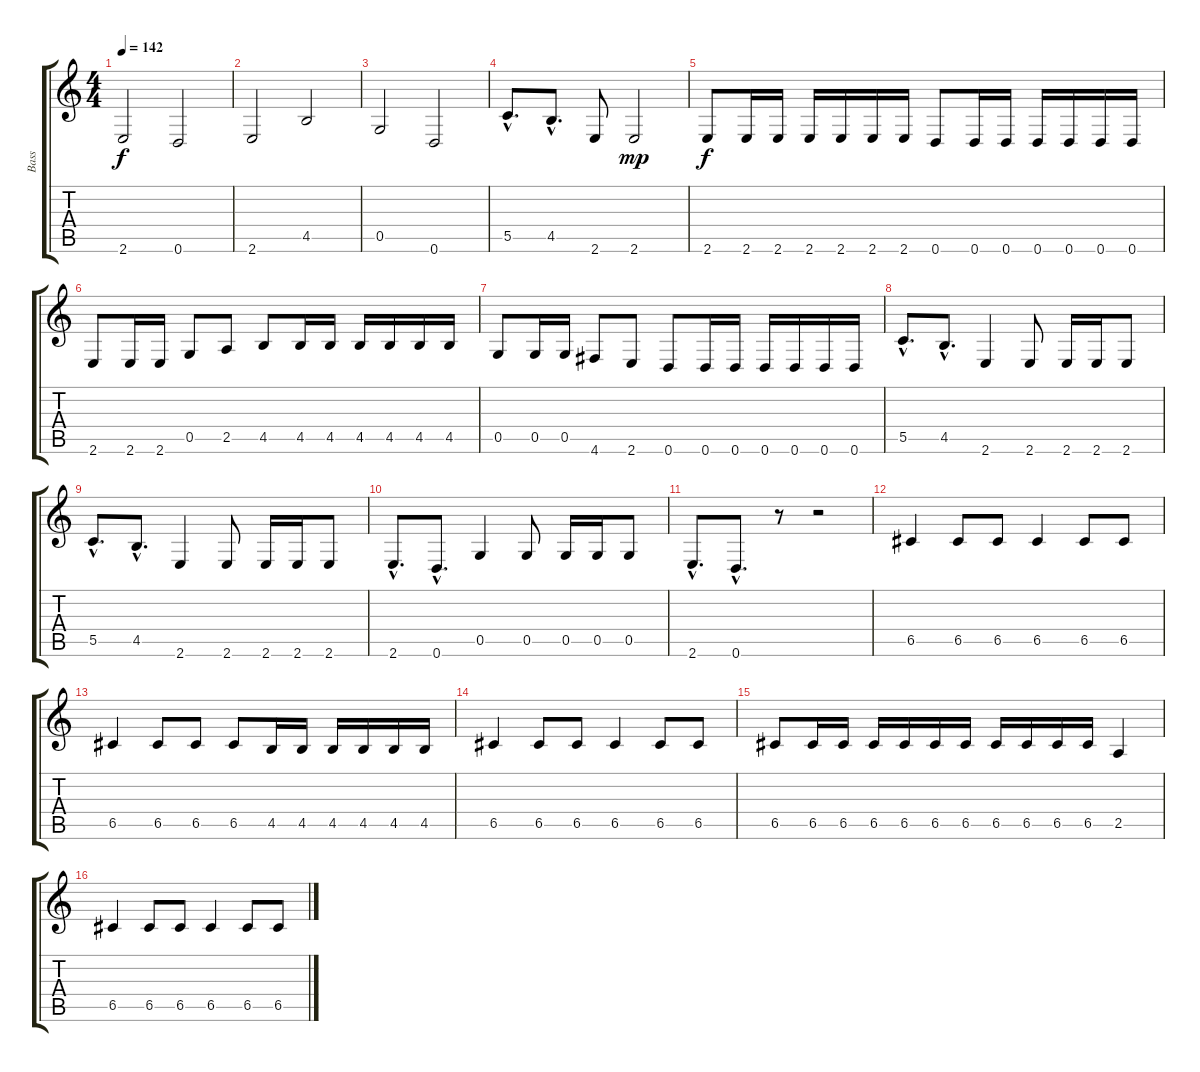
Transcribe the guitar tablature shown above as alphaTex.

\track ("Bass" "Bass") {instrument electricbassfinger}
\staff {score tabs}
\tuning (D4 A3 F3 C3 G2 D2) {hide}
\ts (4 4)
\tempo 142
\clef g2
\ks c
2.6.2{dy f} 0.6.2 |
2.6.2 4.5.2 |
0.5.2 0.6.2 |
5.5{hac}.8{d} 4.5{hac}.8{d} 2.6.8 2.6.2{dy mp} |
2.6.8{dy f} 2.6.16 2.6.16 2.6.16 2.6.16 2.6.16 2.6.16 0.6.8 0.6.16 0.6.16 0.6.16 0.6.16 0.6.16 0.6.16 |
2.6.8 2.6.16 2.6.16 0.5.8 2.5.8 4.5.8 4.5.16 4.5.16 4.5.16 4.5.16 4.5.16 4.5.16 |
0.5.8 0.5.16 0.5.16 4.6.8 2.6.8 0.6.8 0.6.16 0.6.16 0.6.16 0.6.16 0.6.16 0.6.16 |
5.5{hac}.8{d} 4.5{hac}.8{d} 2.6.4 2.6.8 2.6.16 2.6.16 2.6.8 |
5.5{hac}.8{d} 4.5{hac}.8{d} 2.6.4 2.6.8 2.6.16 2.6.16 2.6.8 |
2.6{hac}.8{d} 0.6{hac}.8{d} 0.5.4 0.5.8 0.5.16 0.5.16 0.5.8 |
2.6{hac}.8{d} 0.6{hac}.8{d} r.8 r.2 |
6.5.4 6.5.8 6.5.8 6.5.4 6.5.8 6.5.8 |
6.5.4 6.5.8 6.5.8 6.5.8 4.5.16 4.5.16 4.5.16 4.5.16 4.5.16 4.5.16 |
6.5.4 6.5.8 6.5.8 6.5.4 6.5.8 6.5.8 |
6.5.8 6.5.16 6.5.16 6.5.16 6.5.16 6.5.16 6.5.16 6.5.16 6.5.16 6.5.16 6.5.16 2.5.4 |
6.5.4 6.5.8 6.5.8 6.5.4 6.5.8 6.5.8
